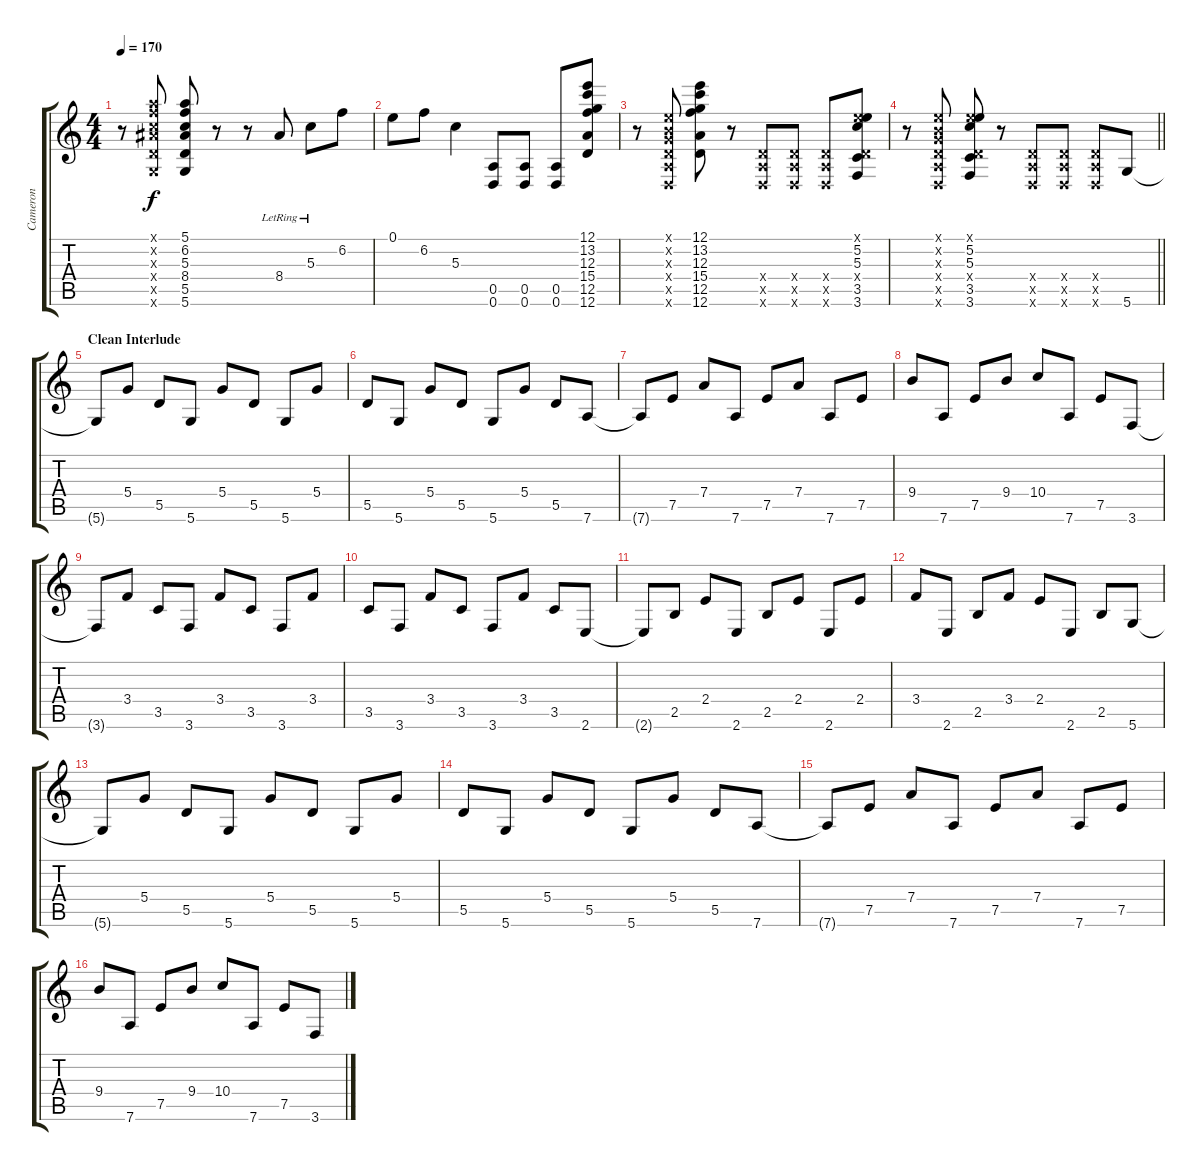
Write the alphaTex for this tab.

\track ("Cameron" "Cameron") {instrument distortionguitar}
\staff {score tabs}
\tuning (E4 B3 G3 D3 A2 D2) {hide}
\ts (4 4)
\tempo 170
\clef g2
\ks c
r.8{dy f} (5.1{x} 6.2{x} 5.3{x} 8.4{x} 5.5{x} 5.6{x}).8 (5.1 6.2 5.3 8.4 5.5 5.6).8 r.8 r.8 8.4{lr}.8 5.3{lr}.8 6.2.8 |
0.1.8 6.2.8 5.3.4 (0.5 0.6).8 (0.5 0.6).8 (0.5 0.6).8 (12.1 13.2 12.3 15.4 12.5 12.6).8 |
r.8 (0.1{x} 0.2{x} 0.3{x} 0.4{x} 0.5{x} 0.6{x}).8 (12.1 13.2 12.3 15.4 12.5 12.6).8 r.8 (0.4{x} 0.5{x} 0.6{x}).8 (0.4{x} 0.5{x} 0.6{x}).8 (0.4{x} 0.5{x} 0.6{x}).8 (0.1{x} 5.2 5.3 0.4{x} 3.5 3.6).8 |
\barLineRight lightlight
r.8 (0.1{x} 0.2{x} 0.3{x} 0.4{x} 0.5{x} 0.6{x}).8 (0.1{x} 5.2 5.3 0.4{x} 3.5 3.6).8 r.8 (0.4{x} 0.5{x} 0.6{x}).8 (0.4{x} 0.5{x} 0.6{x}).8 (0.4{x} 0.5{x} 0.6{x}).8 5.6.8{instrument electricguitarjazz} |
\section ("" "Clean Interlude")
5.6{t}.8 5.4.8 5.5.8 5.6.8 5.4.8 5.5.8 5.6.8 5.4.8 |
5.5.8 5.6.8 5.4.8 5.5.8 5.6.8 5.4.8 5.5.8 7.6.8 |
7.6{t}.8 7.5.8 7.4.8 7.6.8 7.5.8 7.4.8 7.6.8 7.5.8 |
9.4.8 7.6.8 7.5.8 9.4.8 10.4.8 7.6.8 7.5.8 3.6.8 |
3.6{t}.8 3.4.8 3.5.8 3.6.8 3.4.8 3.5.8 3.6.8 3.4.8 |
3.5.8 3.6.8 3.4.8 3.5.8 3.6.8 3.4.8 3.5.8 2.6.8 |
2.6{t}.8 2.5.8 2.4.8 2.6.8 2.5.8 2.4.8 2.6.8 2.4.8 |
3.4.8 2.6.8 2.5.8 3.4.8 2.4.8 2.6.8 2.5.8 5.6.8 |
5.6{t}.8 5.4.8 5.5.8 5.6.8 5.4.8 5.5.8 5.6.8 5.4.8 |
5.5.8 5.6.8 5.4.8 5.5.8 5.6.8 5.4.8 5.5.8 7.6.8 |
7.6{t}.8 7.5.8 7.4.8 7.6.8 7.5.8 7.4.8 7.6.8 7.5.8 |
9.4.8 7.6.8 7.5.8 9.4.8 10.4.8 7.6.8 7.5.8 3.6.8
